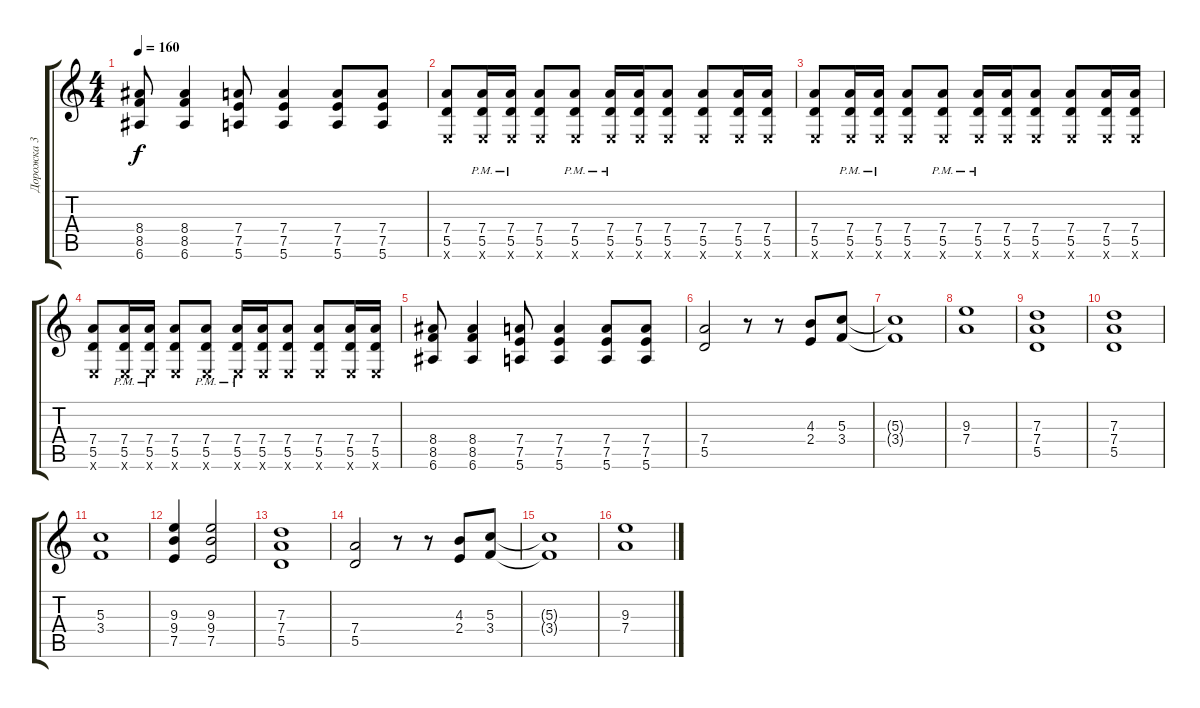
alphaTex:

\track ("Дорожка 3" "Дорожка 3") {instrument distortionguitar}
\staff {score tabs}
\tuning (E4 B3 G3 D3 A2 E2) {hide}
\ts (4 4)
\tempo 160
\clef g2
\ks c
(8.4 8.5 6.6).8{dy f} (8.4 8.5 6.6).4 (7.4 7.5 5.6).8 (7.4 7.5 5.6).4 (7.4 7.5 5.6).8 (7.4 7.5 5.6).8 |
(7.4 5.5 0.6{x}).8 (7.4{pm} 5.5 0.6{x}).16 (7.4{pm} 5.5 0.6{x}).16 (7.4 5.5 0.6{x}).8 (7.4 5.5{pm} 0.6{x}).8 (7.4 5.5{pm} 0.6{x}).16 (7.4 5.5 0.6{x}).16 (7.4 5.5 0.6{x}).8 (7.4 5.5 0.6{x}).8 (7.4 5.5 0.6{x}).16 (7.4 5.5 0.6{x}).16 |
(7.4 5.5 0.6{x}).8 (7.4{pm} 5.5 0.6{x}).16 (7.4{pm} 5.5 0.6{x}).16 (7.4 5.5 0.6{x}).8 (7.4 5.5{pm} 0.6{x}).8 (7.4 5.5{pm} 0.6{x}).16 (7.4 5.5 0.6{x}).16 (7.4 5.5 0.6{x}).8 (7.4 5.5 0.6{x}).8 (7.4 5.5 0.6{x}).16 (7.4 5.5 0.6{x}).16 |
(7.4 5.5 0.6{x}).8 (7.4{pm} 5.5 0.6{x}).16 (7.4{pm} 5.5 0.6{x}).16 (7.4 5.5 0.6{x}).8 (7.4 5.5{pm} 0.6{x}).8 (7.4 5.5{pm} 0.6{x}).16 (7.4 5.5 0.6{x}).16 (7.4 5.5 0.6{x}).8 (7.4 5.5 0.6{x}).8 (7.4 5.5 0.6{x}).16 (7.4 5.5 0.6{x}).16 |
(8.4 8.5 6.6).8 (8.4 8.5 6.6).4 (7.4 7.5 5.6).8 (7.4 7.5 5.6).4 (7.4 7.5 5.6).8 (7.4 7.5 5.6).8 |
(7.4 5.5).2 r.8 r.8 (4.3 2.4).8 (5.3 3.4).8 |
(5.3{t} 3.4{t}).1 |
(9.3 7.4).1 |
(7.3 7.4 5.5).1 |
(7.3 7.4 5.5).1 |
(5.3 3.4).1 |
(9.3 9.4 7.5).4 (9.3 9.4 7.5).2 |
(7.3 7.4 5.5).1 |
(7.4 5.5).2 r.8 r.8 (4.3 2.4).8 (5.3 3.4).8 |
(5.3{t} 3.4{t}).1 |
(9.3 7.4).1
